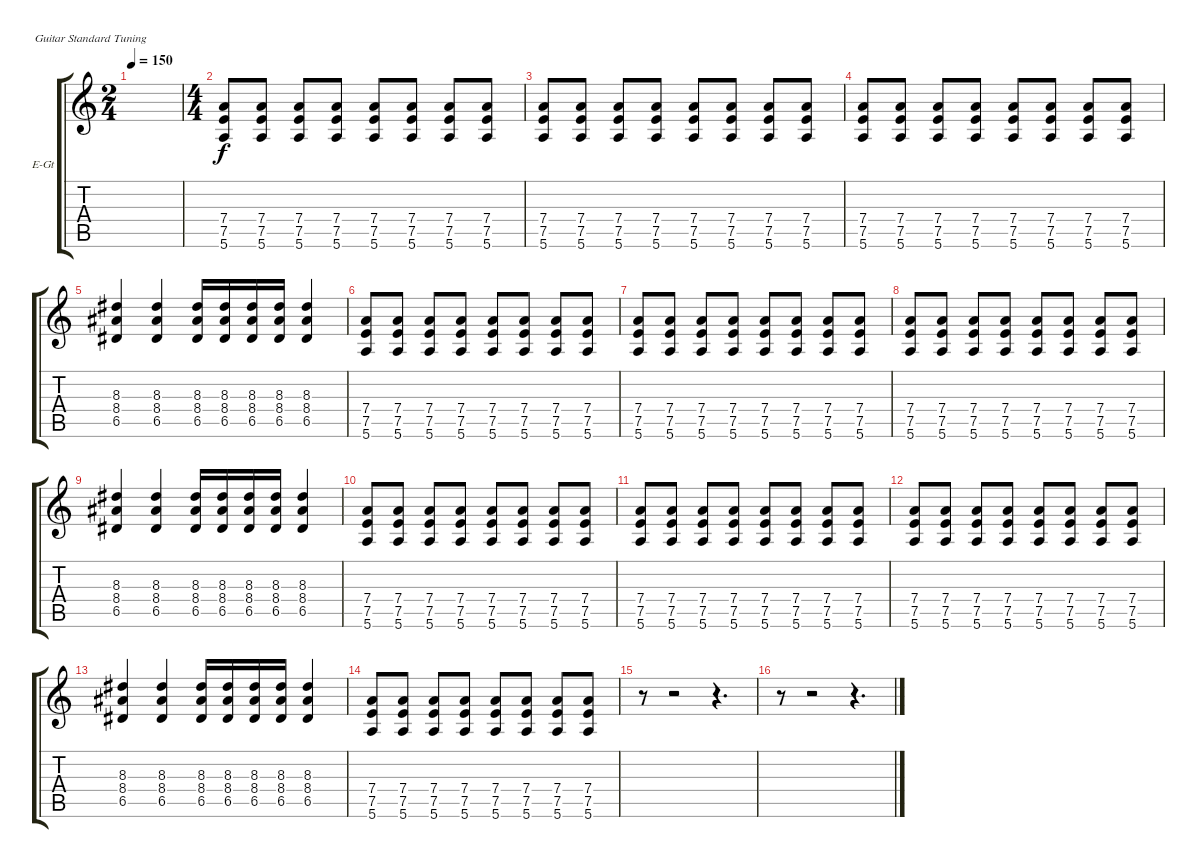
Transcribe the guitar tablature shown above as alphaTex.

\defaultSystemsLayout 4
\bracketExtendMode groupsimilarinstruments
\firstSystemTrackNameOrientation horizontal
\otherSystemsTrackNameOrientation horizontal
\track ("Alex Turner" "E-Gt") {instrument electricguitarclean}
\staff {score tabs}
\tuning (E4 B3 G3 D3 A2 E2)
\ts (2 4)
\tempo 150
\clef g2
\scale
0.485477
\ks c
|
\ts (4 4)
\scale
0.257261 (5.6 7.4 7.5).8 (5.6 7.4 7.5).8 (5.6 7.4 7.5).8 (5.6 7.4 7.5).8 (5.6 7.4 7.5).8 (5.6 7.4 7.5).8 (5.6 7.4 7.5).8 (5.6 7.4 7.5).8 |
\scale
0.257261 (5.6 7.4 7.5).8 (5.6 7.4 7.5).8 (5.6 7.4 7.5).8 (5.6 7.4 7.5).8 (5.6 7.4 7.5).8 (5.6 7.4 7.5).8 (5.6 7.4 7.5).8 (5.6 7.4 7.5).8 |
\scale
0.333333 (5.6 7.4 7.5).8 (5.6 7.4 7.5).8 (5.6 7.4 7.5).8 (5.6 7.4 7.5).8 (5.6 7.4 7.5).8 (5.6 7.4 7.5).8 (5.6 7.4 7.5).8 (5.6 7.4 7.5).8 |
\scale
0.333333 (6.5 8.3 8.4).4 (6.5 8.3 8.4).4 (6.5 8.3 8.4).16 (6.5 8.3 8.4).16 (6.5 8.3 8.4).16 (6.5 8.3 8.4).16 (6.5 8.3 8.4).4 |
\scale
0.333333 (5.6 7.4 7.5).8 (5.6 7.4 7.5).8 (5.6 7.4 7.5).8 (5.6 7.4 7.5).8 (5.6 7.4 7.5).8 (5.6 7.4 7.5).8 (5.6 7.4 7.5).8 (5.6 7.4 7.5).8 |
\scale
0.333333 (5.6 7.4 7.5).8 (5.6 7.4 7.5).8 (5.6 7.4 7.5).8 (5.6 7.4 7.5).8 (5.6 7.4 7.5).8 (5.6 7.4 7.5).8 (5.6 7.4 7.5).8 (5.6 7.4 7.5).8 |
\scale
0.333333 (5.6 7.4 7.5).8 (5.6 7.4 7.5).8 (5.6 7.4 7.5).8 (5.6 7.4 7.5).8 (5.6 7.4 7.5).8 (5.6 7.4 7.5).8 (5.6 7.4 7.5).8 (5.6 7.4 7.5).8 |
\scale
0.333333 (6.5 8.3 8.4).4 (6.5 8.3 8.4).4 (6.5 8.3 8.4).16 (6.5 8.3 8.4).16 (6.5 8.3 8.4).16 (6.5 8.3 8.4).16 (6.5 8.3 8.4).4 |
\scale
0.333333 (5.6 7.4 7.5).8 (5.6 7.4 7.5).8 (5.6 7.4 7.5).8 (5.6 7.4 7.5).8 (5.6 7.4 7.5).8 (5.6 7.4 7.5).8 (5.6 7.4 7.5).8 (5.6 7.4 7.5).8 |
\scale
0.333333 (5.6 7.4 7.5).8 (5.6 7.4 7.5).8 (5.6 7.4 7.5).8 (5.6 7.4 7.5).8 (5.6 7.4 7.5).8 (5.6 7.4 7.5).8 (5.6 7.4 7.5).8 (5.6 7.4 7.5).8 |
\scale
0.333333 (5.6 7.4 7.5).8 (5.6 7.4 7.5).8 (5.6 7.4 7.5).8 (5.6 7.4 7.5).8 (5.6 7.4 7.5).8 (5.6 7.4 7.5).8 (5.6 7.4 7.5).8 (5.6 7.4 7.5).8 |
\scale
0.333333 (6.5 8.3 8.4).4 (6.5 8.3 8.4).4 (6.5 8.3 8.4).16 (6.5 8.3 8.4).16 (6.5 8.3 8.4).16 (6.5 8.3 8.4).16 (6.5 8.3 8.4).4 |
\scale
0.333333 (5.6 7.4 7.5).8 (5.6 7.4 7.5).8 (5.6 7.4 7.5).8 (5.6 7.4 7.5).8 (5.6 7.4 7.5).8 (5.6 7.4 7.5).8 (5.6 7.4 7.5).8 (5.6 7.4 7.5).8 |
\scale
0.333333 r.8 r.2 r.4{d} |
\scale
0.333333 r.8 r.2 r.4{d}
